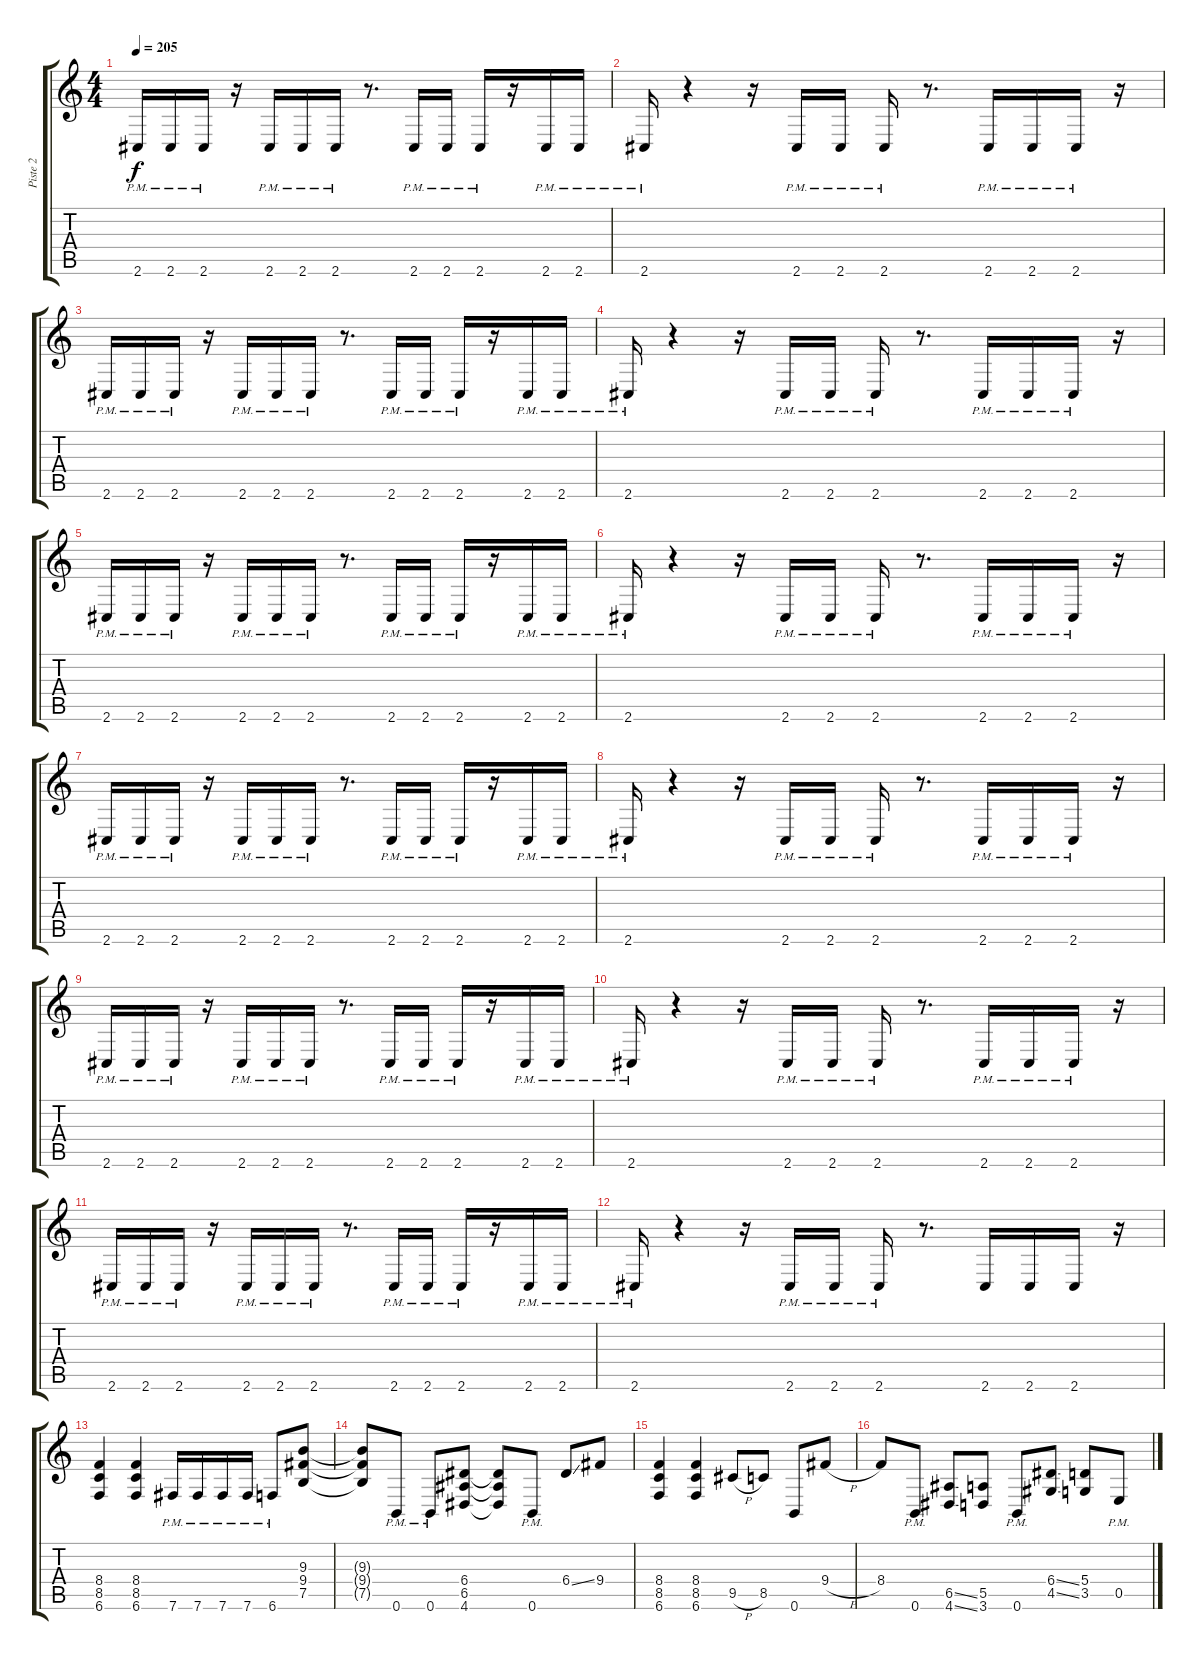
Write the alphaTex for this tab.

\track ("Piste 2" "Piste 2") {instrument distortionguitar}
\staff {score tabs}
\tuning (B3 Gb3 D3 A2 E2 B1) {hide}
\ts (4 4)
\tempo 205
\clef g2
\ks c
2.6{pm}.16{dy f} 2.6{pm}.16 2.6{pm}.16 r.16 2.6{pm}.16 2.6{pm}.16 2.6{pm}.16 r.8{d} 2.6{pm}.16 2.6{pm}.16 2.6{pm}.16 r.16 2.6{pm}.16 2.6{pm}.16 |
2.6{pm}.16 r.4 r.16 2.6{pm}.16 2.6{pm}.16 2.6{pm}.16 r.8{d} 2.6{pm}.16 2.6{pm}.16 2.6{pm}.16 r.16 |
2.6{pm}.16 2.6{pm}.16 2.6{pm}.16 r.16 2.6{pm}.16 2.6{pm}.16 2.6{pm}.16 r.8{d} 2.6{pm}.16 2.6{pm}.16 2.6{pm}.16 r.16 2.6{pm}.16 2.6{pm}.16 |
2.6{pm}.16 r.4 r.16 2.6{pm}.16 2.6{pm}.16 2.6{pm}.16 r.8{d} 2.6{pm}.16 2.6{pm}.16 2.6{pm}.16 r.16 |
2.6{pm}.16 2.6{pm}.16 2.6{pm}.16 r.16 2.6{pm}.16 2.6{pm}.16 2.6{pm}.16 r.8{d} 2.6{pm}.16 2.6{pm}.16 2.6{pm}.16 r.16 2.6{pm}.16 2.6{pm}.16 |
2.6{pm}.16 r.4 r.16 2.6{pm}.16 2.6{pm}.16 2.6{pm}.16 r.8{d} 2.6{pm}.16 2.6{pm}.16 2.6{pm}.16 r.16 |
2.6{pm}.16 2.6{pm}.16 2.6{pm}.16 r.16 2.6{pm}.16 2.6{pm}.16 2.6{pm}.16 r.8{d} 2.6{pm}.16 2.6{pm}.16 2.6{pm}.16 r.16 2.6{pm}.16 2.6{pm}.16 |
2.6{pm}.16 r.4 r.16 2.6{pm}.16 2.6{pm}.16 2.6{pm}.16 r.8{d} 2.6{pm}.16 2.6{pm}.16 2.6{pm}.16 r.16 |
2.6{pm}.16 2.6{pm}.16 2.6{pm}.16 r.16 2.6{pm}.16 2.6{pm}.16 2.6{pm}.16 r.8{d} 2.6{pm}.16 2.6{pm}.16 2.6{pm}.16 r.16 2.6{pm}.16 2.6{pm}.16 |
2.6{pm}.16 r.4 r.16 2.6{pm}.16 2.6{pm}.16 2.6{pm}.16 r.8{d} 2.6{pm}.16 2.6{pm}.16 2.6{pm}.16 r.16 |
2.6{pm}.16 2.6{pm}.16 2.6{pm}.16 r.16 2.6{pm}.16 2.6{pm}.16 2.6{pm}.16 r.8{d} 2.6{pm}.16 2.6{pm}.16 2.6{pm}.16 r.16 2.6{pm}.16 2.6{pm}.16 |
2.6{pm}.16 r.4 r.16 2.6{pm}.16 2.6{pm}.16 2.6{pm}.16 r.8{d} 2.6.16 2.6.16 2.6.16 r.16 |
(8.4 8.5 6.6).4 (8.4 8.5 6.6).4 7.6{pm}.16 7.6{pm}.16 7.6{pm}.16 7.6{pm}.16 6.6{pm}.8 (9.3 9.4 7.5).8 |
(9.3{t} 9.4{t} 7.5{t}).8 0.6{pm}.8 0.6{pm}.8 (6.4 6.5 4.6).8 (6.4{t} 6.5{t} 4.6{t}).8 0.6{pm}.8 6.4{ss}.8 9.4.8 |
(8.4 8.5 6.6).4 (8.4 8.5 6.6).4 9.5{h}.8 8.5.8 0.6.8 9.4{h}.8 |
8.4.8 0.6{pm}.8 (6.5{ss} 4.6{ss}).8 (5.5 3.6).8 0.6{pm}.8 (6.4{ss} 4.5{ss}).8 (5.4 3.5).8 0.5{pm}.8
